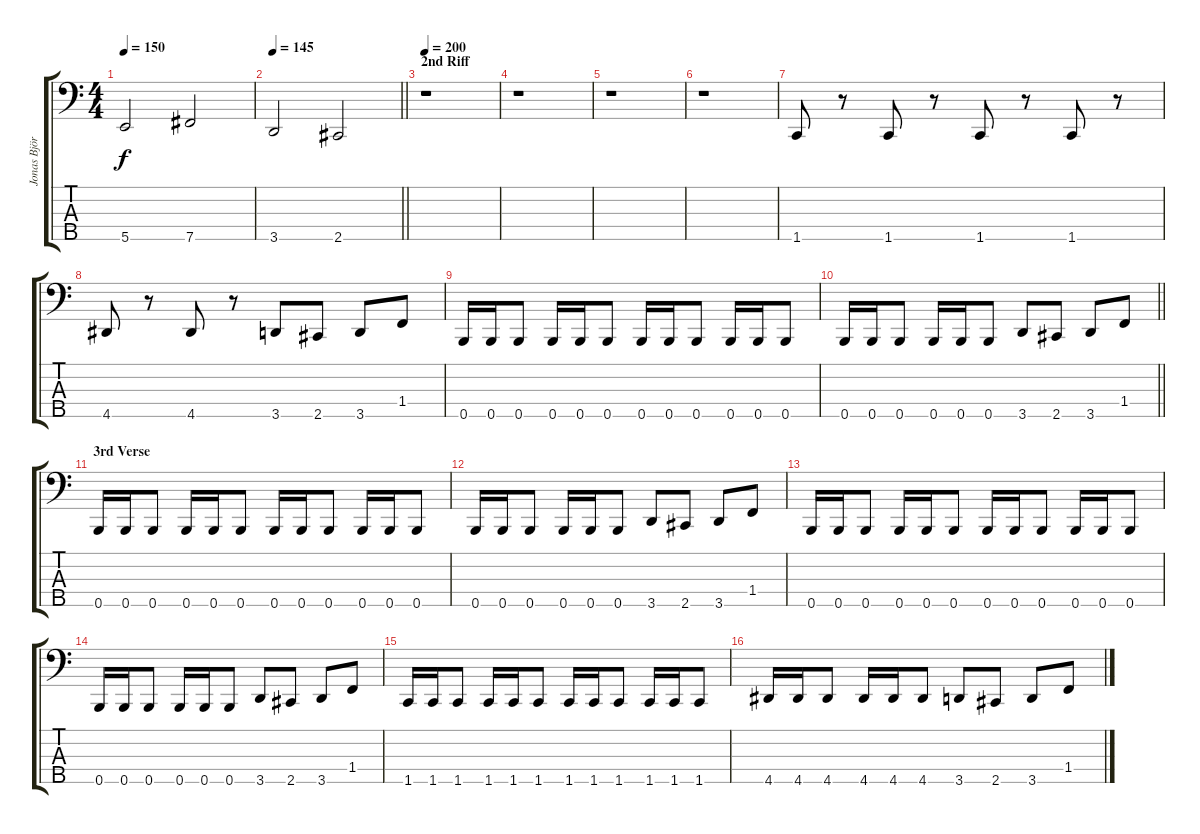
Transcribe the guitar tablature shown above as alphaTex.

\track ("Jonas Björler" "Jonas Björ") {instrument electricbassfinger}
\staff {score tabs}
\tuning (G2 D2 A1 E1 B0) {hide}
\ts (4 4)
\tempo 150
\clef f4
\ks c
5.5.2{dy f} 7.5.2 |
\tempo 145
\barLineRight lightlight
3.5.2 2.5.2 |
\section ("" "2nd Riff")
\tempo 200
r.1 |
r.1 |
r.1 |
r.1 |
1.5.8 r.8 1.5.8 r.8 1.5.8 r.8 1.5.8 r.8 |
4.5.8 r.8 4.5.8 r.8 3.5.8 2.5.8 3.5.8 1.4.8 |
0.5.16 0.5.16 0.5.8 0.5.16 0.5.16 0.5.8 0.5.16 0.5.16 0.5.8 0.5.16 0.5.16 0.5.8 |
\barLineRight lightlight
0.5.16 0.5.16 0.5.8 0.5.16 0.5.16 0.5.8 3.5.8 2.5.8 3.5.8 1.4.8 |
\section ("" "3rd Verse")
0.5.16 0.5.16 0.5.8 0.5.16 0.5.16 0.5.8 0.5.16 0.5.16 0.5.8 0.5.16 0.5.16 0.5.8 |
0.5.16 0.5.16 0.5.8 0.5.16 0.5.16 0.5.8 3.5.8 2.5.8 3.5.8 1.4.8 |
0.5.16 0.5.16 0.5.8 0.5.16 0.5.16 0.5.8 0.5.16 0.5.16 0.5.8 0.5.16 0.5.16 0.5.8 |
0.5.16 0.5.16 0.5.8 0.5.16 0.5.16 0.5.8 3.5.8 2.5.8 3.5.8 1.4.8 |
1.5.16 1.5.16 1.5.8 1.5.16 1.5.16 1.5.8 1.5.16 1.5.16 1.5.8 1.5.16 1.5.16 1.5.8 |
4.5.16 4.5.16 4.5.8 4.5.16 4.5.16 4.5.8 3.5.8 2.5.8 3.5.8 1.4.8
